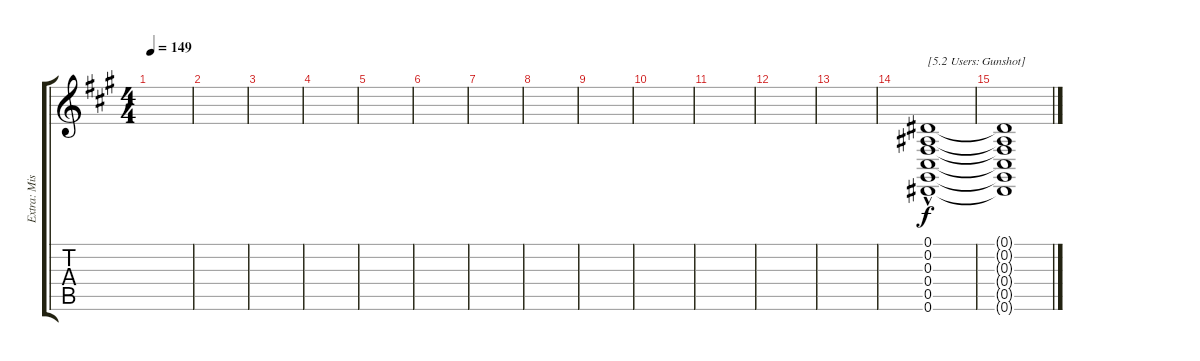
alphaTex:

\track ("Extra: Misc" "Extra: Mis") {instrument synthstrings1}
\staff {score tabs}
\tuning (Eb4 Bb3 Gb3 Db3 Ab2 Eb2) {hide}
\ts (4 4)
\tempo 149
\clef g2
\ks a
|
|
|
|
|
|
|
|
|
|
|
|
|
(0.1{hac} 0.2{hac} 0.3{hac} 0.4{hac} 0.5{hac} 0.6{hac}).1{txt "[5.2 Users: Gunshot]" instrument gunshot} |
(0.1{t} 0.2{t} 0.3{t} 0.4{t} 0.5{t} 0.6{t}).1{dy f}
